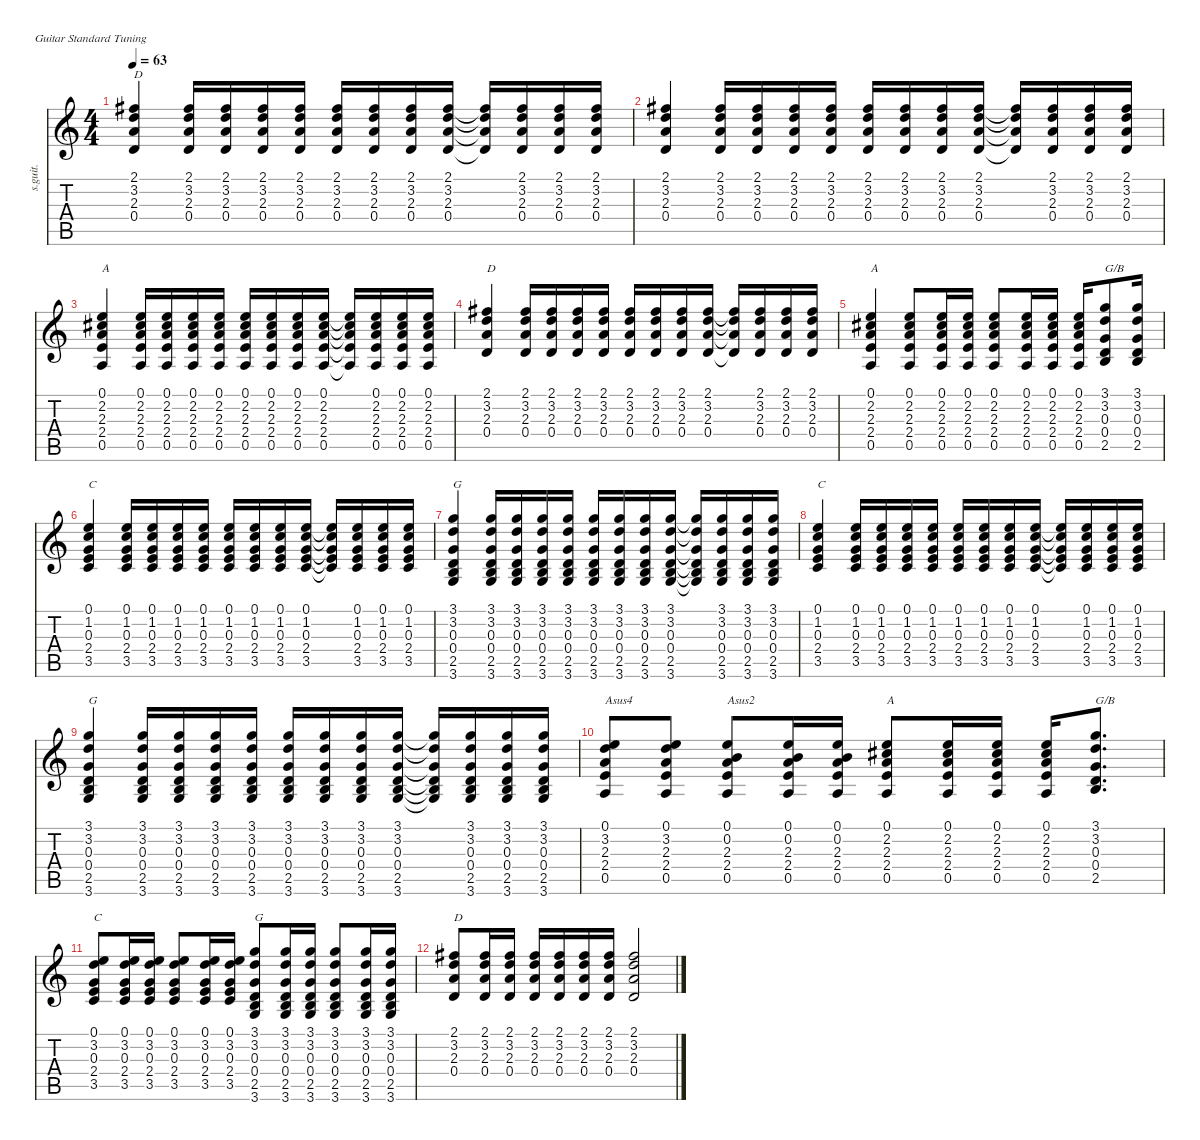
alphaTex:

\defaultSystemsLayout 4
\hideDynamics
\bracketExtendMode nobrackets
\otherSystemsTrackNameOrientation horizontal
\track ("Rhythm guitar" "s.guit.") {instrument acousticguitarsteel}
\staff {score tabs}
\tuning (E4 B3 G3 D3 A2 E2)
\ts (4 4)
\beaming (8 2 2 2 2)
\tempo 63
\clef g2
\ks c
(2.1{acc #} 3.2 2.3 0.4).4{txt "D" dy f instrument acousticguitarsteel} (2.1{acc #} 3.2 2.3 0.4).16 (2.1{acc #} 3.2 2.3 0.4).16 (2.1{acc #} 3.2 2.3 0.4).16 (2.1{acc #} 3.2 2.3 0.4).16 (2.1{acc #} 3.2 2.3 0.4).16 (2.1{acc #} 3.2 2.3 0.4).16 (2.1{acc #} 3.2 2.3 0.4).16 (2.1{acc #} 3.2 2.3 0.4).16 (2.1{t acc #} 3.2{t} 2.3{t} 0.4{t}).16 (2.1{acc #} 3.2 2.3 0.4).16 (2.1{acc #} 3.2 2.3 0.4).16 (2.1{acc #} 3.2 2.3 0.4).16 |
(2.1{acc #} 3.2 2.3 0.4).4 (2.1{acc #} 3.2 2.3 0.4).16 (2.1{acc #} 3.2 2.3 0.4).16 (2.1{acc #} 3.2 2.3 0.4).16 (2.1{acc #} 3.2 2.3 0.4).16 (2.1{acc #} 3.2 2.3 0.4).16 (2.1{acc #} 3.2 2.3 0.4).16 (2.1{acc #} 3.2 2.3 0.4).16 (2.1{acc #} 3.2 2.3 0.4).16 (2.1{t acc #} 3.2{t} 2.3{t} 0.4{t}).16 (2.1{acc #} 3.2 2.3 0.4).16 (2.1{acc #} 3.2 2.3 0.4).16 (2.1{acc #} 3.2 2.3 0.4).16 |
(0.1 2.2{acc #} 2.3 2.4 0.5).4{txt "A"} (0.1 2.2{acc #} 2.3 2.4 0.5).16 (0.1 2.2{acc #} 2.3 2.4 0.5).16 (0.1 2.2{acc #} 2.3 2.4 0.5).16 (0.1 2.2{acc #} 2.3 2.4 0.5).16 (0.1 2.2{acc #} 2.3 2.4 0.5).16 (0.1 2.2{acc #} 2.3 2.4 0.5).16 (0.1 2.2{acc #} 2.3 2.4 0.5).16 (0.1 2.2{acc #} 2.3 2.4 0.5).16 (0.1{t} 2.2{t acc #} 2.3{t} 2.4{t} 0.5{t}).16 (0.1 2.2{acc #} 2.3 2.4 0.5).16 (0.1 2.2{acc #} 2.3 2.4 0.5).16 (0.1 2.2{acc #} 2.3 2.4 0.5).16 |
(2.1{acc #} 3.2 2.3 0.4).4{txt "D"} (2.1{acc #} 3.2 2.3 0.4).16 (2.1{acc #} 3.2 2.3 0.4).16 (2.1{acc #} 3.2 2.3 0.4).16 (2.1{acc #} 3.2 2.3 0.4).16 (2.1{acc #} 3.2 2.3 0.4).16 (2.1{acc #} 3.2 2.3 0.4).16 (2.1{acc #} 3.2 2.3 0.4).16 (2.1{acc #} 3.2 2.3 0.4).16 (2.1{t acc #} 3.2{t} 2.3{t} 0.4{t}).16 (2.1{acc #} 3.2 2.3 0.4).16 (2.1{acc #} 3.2 2.3 0.4).16 (2.1{acc #} 3.2 2.3 0.4).16 |
(0.1 2.2{acc #} 2.3 2.4 0.5).4{txt "A"} (0.1 2.2{acc #} 2.3 2.4 0.5).8 (0.1 2.2{acc #} 2.3 2.4 0.5).16 (0.1 2.2{acc #} 2.3 2.4 0.5).16 (0.1 2.2{acc #} 2.3 2.4 0.5).8 (0.1 2.2{acc #} 2.3 2.4 0.5).16 (0.1 2.2{acc #} 2.3 2.4 0.5).16 (0.1 2.2{acc #} 2.3 2.4 0.5).16 (3.1 3.2 0.3 0.4 2.5).8{txt "G/B"} (3.1 3.2 0.3 0.4 2.5).16 |
(0.1 1.2 0.3 2.4 3.5).4{txt "C"} (0.1 1.2 0.3 2.4 3.5).16 (0.1 1.2 0.3 2.4 3.5).16 (0.1 1.2 0.3 2.4 3.5).16 (0.1 1.2 0.3 2.4 3.5).16 (0.1 1.2 0.3 2.4 3.5).16 (0.1 1.2 0.3 2.4 3.5).16 (0.1 1.2 0.3 2.4 3.5).16 (0.1 1.2 0.3 2.4 3.5).16 (0.1{t} 1.2{t} 0.3{t} 2.4{t} 3.5{t}).16 (0.1 1.2 0.3 2.4 3.5).16 (0.1 1.2 0.3 2.4 3.5).16 (0.1 1.2 0.3 2.4 3.5).16 |
(3.1 3.2 0.3 0.4 2.5 3.6).4{txt "G"} (3.1 3.2 0.3 0.4 2.5 3.6).16 (3.1 3.2 0.3 0.4 2.5 3.6).16 (3.1 3.2 0.3 0.4 2.5 3.6).16 (3.1 3.2 0.3 0.4 2.5 3.6).16 (3.1 3.2 0.3 0.4 2.5 3.6).16 (3.1 3.2 0.3 0.4 2.5 3.6).16 (3.1 3.2 0.3 0.4 2.5 3.6).16 (3.1 3.2 0.3 0.4 2.5 3.6).16 (3.1{t} 3.2{t} 0.3{t} 0.4{t} 2.5{t} 3.6{t}).16 (3.1 3.2 0.3 0.4 2.5 3.6).16 (3.1 3.2 0.3 0.4 2.5 3.6).16 (3.1 3.2 0.3 0.4 2.5 3.6).16 |
(0.1 1.2 0.3 2.4 3.5).4{txt "C"} (0.1 1.2 0.3 2.4 3.5).16 (0.1 1.2 0.3 2.4 3.5).16 (0.1 1.2 0.3 2.4 3.5).16 (0.1 1.2 0.3 2.4 3.5).16 (0.1 1.2 0.3 2.4 3.5).16 (0.1 1.2 0.3 2.4 3.5).16 (0.1 1.2 0.3 2.4 3.5).16 (0.1 1.2 0.3 2.4 3.5).16 (0.1{t} 1.2{t} 0.3{t} 2.4{t} 3.5{t}).16 (0.1 1.2 0.3 2.4 3.5).16 (0.1 1.2 0.3 2.4 3.5).16 (0.1 1.2 0.3 2.4 3.5).16 |
(3.1 3.2 0.3 0.4 2.5 3.6).4{txt "G"} (3.1 3.2 0.3 0.4 2.5 3.6).16 (3.1 3.2 0.3 0.4 2.5 3.6).16 (3.1 3.2 0.3 0.4 2.5 3.6).16 (3.1 3.2 0.3 0.4 2.5 3.6).16 (3.1 3.2 0.3 0.4 2.5 3.6).16 (3.1 3.2 0.3 0.4 2.5 3.6).16 (3.1 3.2 0.3 0.4 2.5 3.6).16 (3.1 3.2 0.3 0.4 2.5 3.6).16 (3.1{t} 3.2{t} 0.3{t} 0.4{t} 2.5{t} 3.6{t}).16 (3.1 3.2 0.3 0.4 2.5 3.6).16 (3.1 3.2 0.3 0.4 2.5 3.6).16 (3.1 3.2 0.3 0.4 2.5 3.6).16 |
(0.1 3.2 2.3 2.4 0.5).8{txt "Asus4"} (0.1 3.2 2.3 2.4 0.5).8 (0.1 0.2 2.3 2.4 0.5).8{txt "Asus2"} (0.1 0.2 2.3 2.4 0.5).16 (0.1 0.2 2.3 2.4 0.5).16 (0.1 2.2{acc #} 2.3 2.4 0.5).8{txt "A"} (0.1 2.2{acc #} 2.3 2.4 0.5).16 (0.1 2.2{acc #} 2.3 2.4 0.5).16 (0.1 2.2{acc #} 2.3 2.4 0.5).16 (3.1 3.2 0.3 0.4 2.5).8{d txt "G/B"} |
(0.1 3.2 0.3 2.4 3.5).8{txt "C"} (0.1 3.2 0.3 2.4 3.5).16 (0.1 3.2 0.3 2.4 3.5).16 (0.1 3.2 0.3 2.4 3.5).8 (0.1 3.2 0.3 2.4 3.5).16 (0.1 3.2 0.3 2.4 3.5).16 (3.1 3.2 0.3 0.4 2.5 3.6).8{txt "G"} (3.1 3.2 0.3 0.4 2.5 3.6).16 (3.1 3.2 0.3 0.4 2.5 3.6).16 (3.1 3.2 0.3 0.4 2.5 3.6).8 (3.1 3.2 0.3 0.4 2.5 3.6).16 (3.1 3.2 0.3 0.4 2.5 3.6).16 |
(2.1{acc #} 3.2 2.3 0.4).8{txt "D"} (2.1{acc #} 3.2 2.3 0.4).16 (2.1{acc #} 3.2 2.3 0.4).16 (2.1{acc #} 3.2 2.3 0.4).16 (2.1{acc #} 3.2 2.3 0.4).16 (2.1{acc #} 3.2 2.3 0.4).16 (2.1{acc #} 3.2 2.3 0.4).16 (2.1{acc #} 3.2 2.3 0.4).2
